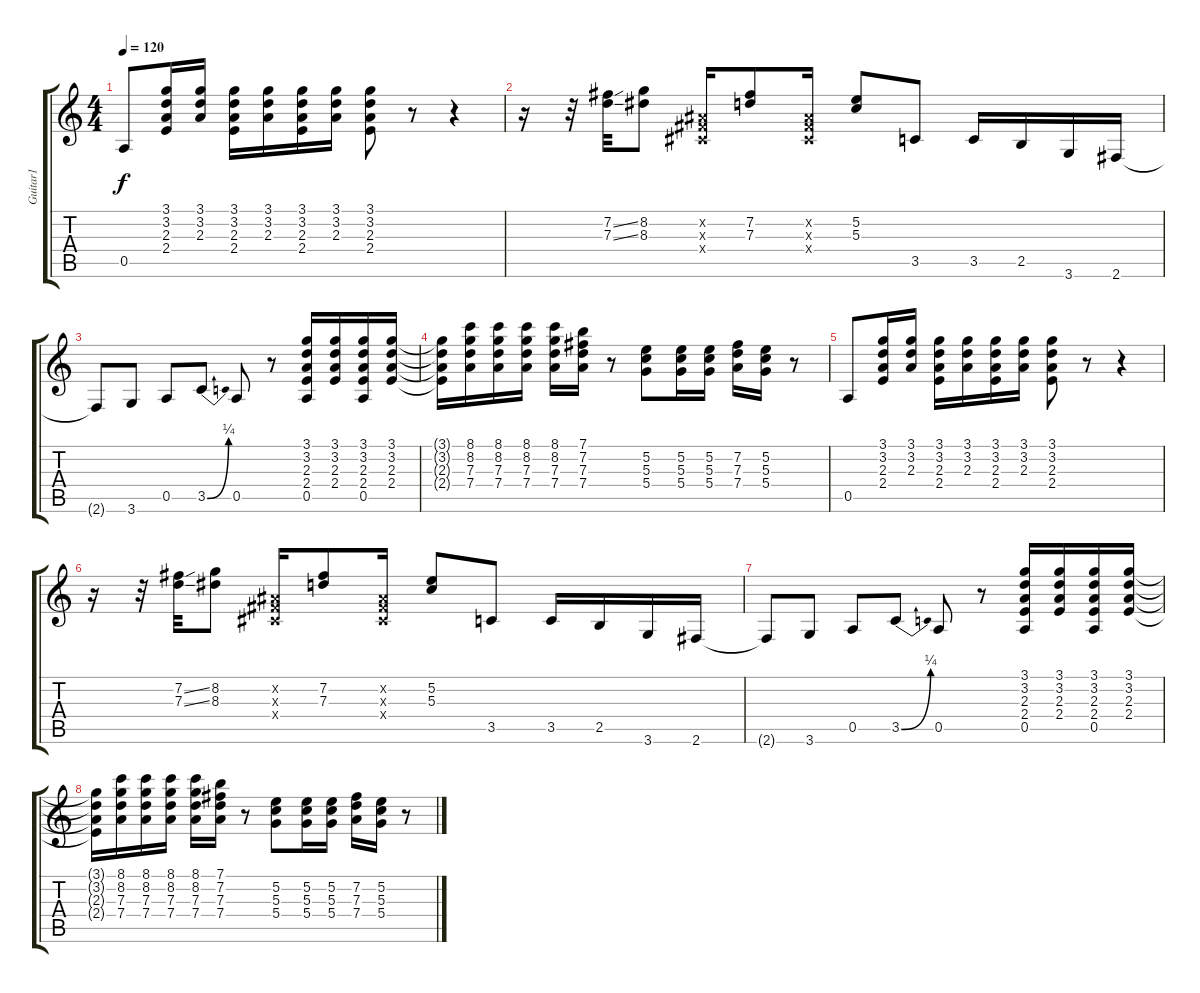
\track ("Guitar1" "Guitar1") {instrument overdrivenguitar}
\staff {score tabs}
\tuning (E4 B3 G3 D3 A2 E2) {hide}
\ts (4 4)
\tempo 120
\clef g2
\ks c
0.5.8{dy f} (3.1 3.2 2.3 2.4).16 (3.1 3.2 2.3).16 (3.1 3.2 2.3 2.4).16 (3.1 3.2 2.3).16 (3.1 3.2 2.3 2.4).16 (3.1 3.2 2.3).16 (3.1 3.2 2.3 2.4).8 r.8 r.4 |
r.16 r.32 (7.2{ss} 7.3{ss}).32 (8.2 8.3).8 (-1.2{x} -1.3{x} -1.4{x}).16 (7.2 7.3).8 (-1.2{x} -1.3{x} -1.4{x}).16 (5.2 5.3).8 3.5.8 3.5.16 2.5.16 3.6.16 2.6.16 |
2.6{t}.8 3.6.8 0.5.8 3.5{be (bend 0 0 60 1)}.8 0.5.8 r.8 (3.1 3.2 2.3 2.4 0.5).16 (3.1 3.2 2.3 2.4).16 (3.1 3.2 2.3 2.4 0.5).16 (3.1 3.2 2.3 2.4).16 |
(3.1{t} 3.2{t} 2.3{t} 2.4{t}).16 (8.1 8.2 7.3 7.4).16 (8.1 8.2 7.3 7.4).16 (8.1 8.2 7.3 7.4).16 (8.1 8.2 7.3 7.4).16 (7.1 7.2 7.3 7.4).16 r.8 (5.2 5.3 5.4).8 (5.2 5.3 5.4).16 (5.2 5.3 5.4).16 (7.2 7.3 7.4).16 (5.2 5.3 5.4).16 r.8 |
0.5.8 (3.1 3.2 2.3 2.4).16 (3.1 3.2 2.3).16 (3.1 3.2 2.3 2.4).16 (3.1 3.2 2.3).16 (3.1 3.2 2.3 2.4).16 (3.1 3.2 2.3).16 (3.1 3.2 2.3 2.4).8 r.8 r.4 |
r.16 r.32 (7.2{ss} 7.3{ss}).32 (8.2 8.3).8 (-1.2{x} -1.3{x} -1.4{x}).16 (7.2 7.3).8 (-1.2{x} -1.3{x} -1.4{x}).16 (5.2 5.3).8 3.5.8 3.5.16 2.5.16 3.6.16 2.6.16 |
2.6{t}.8 3.6.8 0.5.8 3.5{be (bend 0 0 60 1)}.8 0.5.8 r.8 (3.1 3.2 2.3 2.4 0.5).16 (3.1 3.2 2.3 2.4).16 (3.1 3.2 2.3 2.4 0.5).16 (3.1 3.2 2.3 2.4).16 |
(3.1{t} 3.2{t} 2.3{t} 2.4{t}).16 (8.1 8.2 7.3 7.4).16 (8.1 8.2 7.3 7.4).16 (8.1 8.2 7.3 7.4).16 (8.1 8.2 7.3 7.4).16 (7.1 7.2 7.3 7.4).16 r.8 (5.2 5.3 5.4).8 (5.2 5.3 5.4).16 (5.2 5.3 5.4).16 (7.2 7.3 7.4).16 (5.2 5.3 5.4).16 r.8
